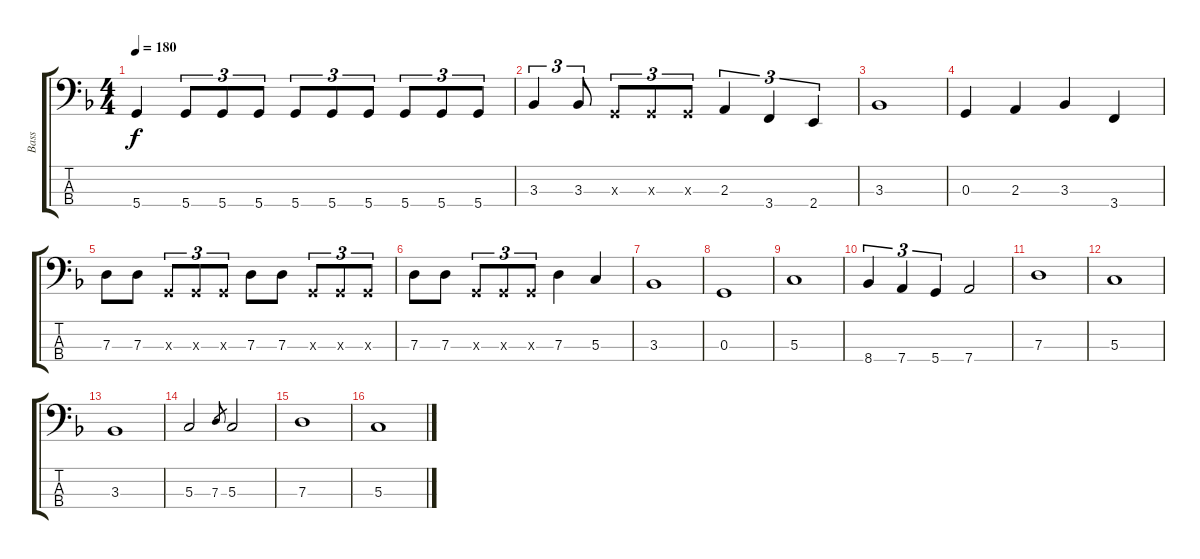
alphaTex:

\track ("Bass" "Bass") {instrument electricbassfinger}
\staff {score tabs}
\tuning (F2 C2 G1 D1) {hide}
\ts (4 4)
\tempo 180
\clef f4
\ks dminor
5.4.4{dy f} 5.4.8{tu (3 2)} 5.4.8{tu (3 2)} 5.4.8{tu (3 2)} 5.4.8{tu (3 2)} 5.4.8{tu (3 2)} 5.4.8{tu (3 2)} 5.4.8{tu (3 2)} 5.4.8{tu (3 2)} 5.4.8{tu (3 2)} |
3.3.4{tu (3 2)} 3.3.8{tu (3 2)} 0.3{x}.8{tu (3 2)} 0.3{x}.8{tu (3 2)} 0.3{x}.8{tu (3 2)} 2.3.4{tu (3 2)} 3.4.4{tu (3 2)} 2.4.4{tu (3 2)} |
3.3.1 |
0.3.4 2.3.4 3.3.4 3.4.4 |
7.3.8 7.3.8 0.3{x}.8{tu (3 2)} 0.3{x}.8{tu (3 2)} 0.3{x}.8{tu (3 2)} 7.3.8 7.3.8 0.3{x}.8{tu (3 2)} 0.3{x}.8{tu (3 2)} 0.3{x}.8{tu (3 2)} |
7.3.8 7.3.8 0.3{x}.8{tu (3 2)} 0.3{x}.8{tu (3 2)} 0.3{x}.8{tu (3 2)} 7.3.4 5.3.4 |
3.3.1 |
0.3.1 |
5.3.1 |
8.4.4{tu (3 2)} 7.4.4{tu (3 2)} 5.4.4{tu (3 2)} 7.4.2 |
7.3.1 |
5.3.1 |
3.3.1 |
5.3.2 7.3.8{gr} 5.3.2 |
7.3.1 |
5.3.1
